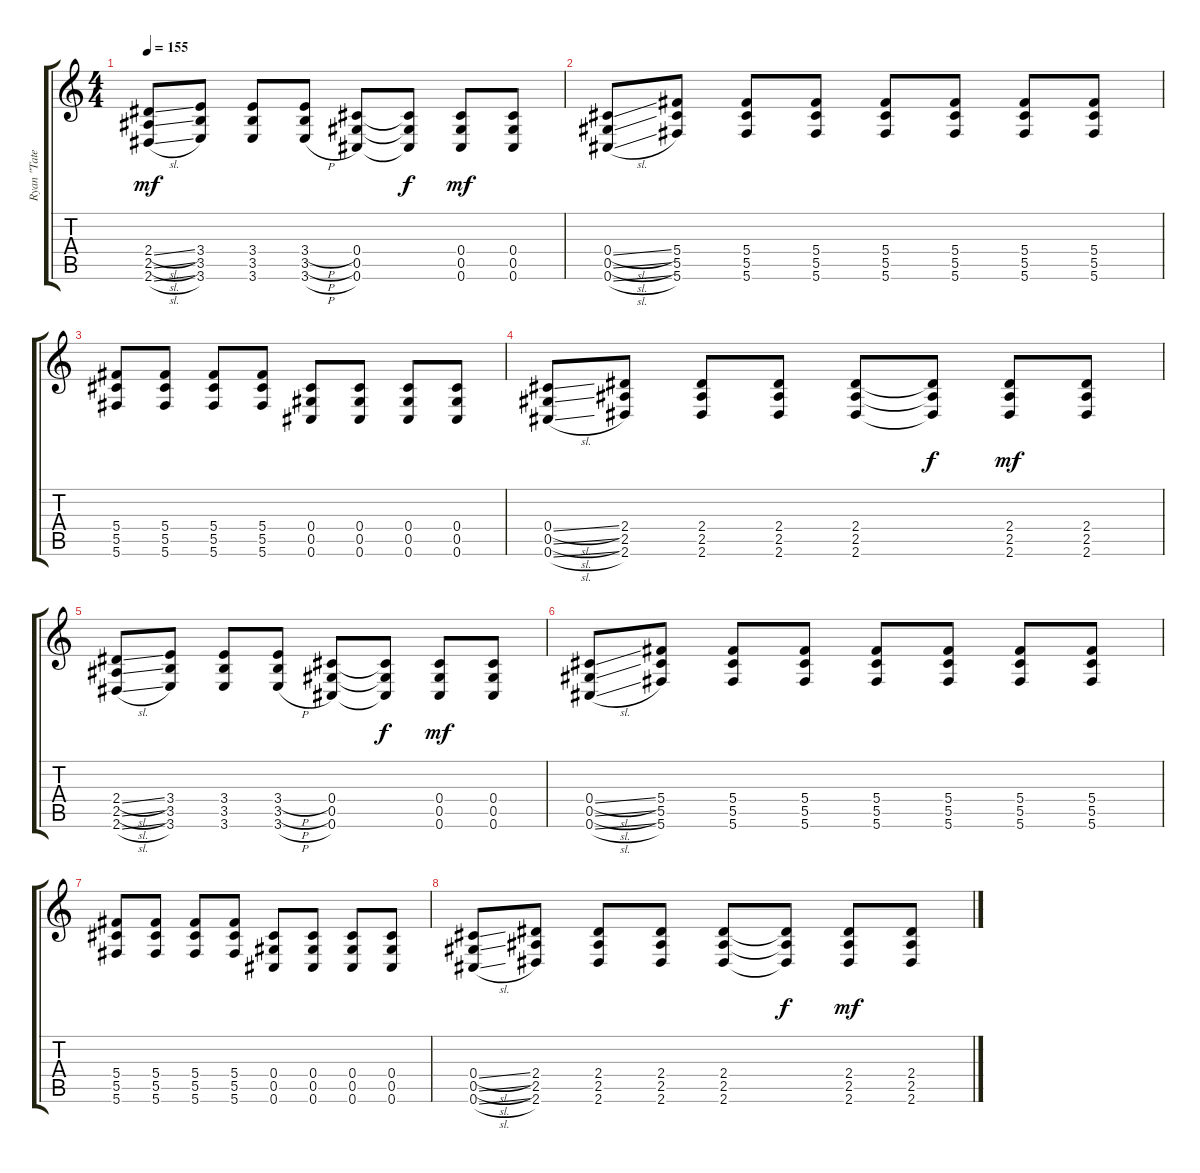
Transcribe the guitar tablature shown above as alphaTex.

\track ("Ryan \"Tater\" Johnson Rhythm" "Ryan \"Tate") {instrument distortionguitar}
\staff {score tabs}
\tuning (Eb4 Bb3 Gb3 Db3 Ab2 Db2) {hide}
\ts (4 4)
\tempo 155
\clef g2
\ks c
(2.4{sl} 2.5{sl} 2.6{sl}).8{dy mf} (3.4 3.5 3.6).8 (3.4 3.5 3.6).8 (3.4{h} 3.5{h} 3.6{h}).8 (0.4 0.5 0.6).8 (0.4{t} 0.5{t} 0.6{t}).8{dy f} (0.4 0.5 0.6).8{dy mf} (0.4 0.5 0.6).8 |
(0.4{sl} 0.5{sl} 0.6{sl}).8 (5.4 5.5 5.6).8 (5.4 5.5 5.6).8 (5.4 5.5 5.6).8 (5.4 5.5 5.6).8 (5.4 5.5 5.6).8 (5.4 5.5 5.6).8 (5.4 5.5 5.6).8 |
(5.4 5.5 5.6).8 (5.4 5.5 5.6).8 (5.4 5.5 5.6).8 (5.4 5.5 5.6).8 (0.4 0.5 0.6).8 (0.4 0.5 0.6).8 (0.4 0.5 0.6).8 (0.4 0.5 0.6).8 |
(0.4{sl} 0.5{sl} 0.6{sl}).8 (2.4 2.5 2.6).8 (2.4 2.5 2.6).8 (2.4 2.5 2.6).8 (2.4 2.5 2.6).8 (2.4{t} 2.5{t} 2.6{t}).8{dy f} (2.4 2.5 2.6).8{dy mf} (2.4 2.5 2.6).8 |
(2.4{sl} 2.5{sl} 2.6{sl}).8 (3.4 3.5 3.6).8 (3.4 3.5 3.6).8 (3.4{h} 3.5{h} 3.6{h}).8 (0.4 0.5 0.6).8 (0.4{t} 0.5{t} 0.6{t}).8{dy f} (0.4 0.5 0.6).8{dy mf} (0.4 0.5 0.6).8 |
(0.4{sl} 0.5{sl} 0.6{sl}).8 (5.4 5.5 5.6).8 (5.4 5.5 5.6).8 (5.4 5.5 5.6).8 (5.4 5.5 5.6).8 (5.4 5.5 5.6).8 (5.4 5.5 5.6).8 (5.4 5.5 5.6).8 |
(5.4 5.5 5.6).8 (5.4 5.5 5.6).8 (5.4 5.5 5.6).8 (5.4 5.5 5.6).8 (0.4 0.5 0.6).8 (0.4 0.5 0.6).8 (0.4 0.5 0.6).8 (0.4 0.5 0.6).8 |
(0.4{sl} 0.5{sl} 0.6{sl}).8 (2.4 2.5 2.6).8 (2.4 2.5 2.6).8 (2.4 2.5 2.6).8 (2.4 2.5 2.6).8 (2.4{t} 2.5{t} 2.6{t}).8{dy f} (2.4 2.5 2.6).8{dy mf} (2.4 2.5 2.6).8
